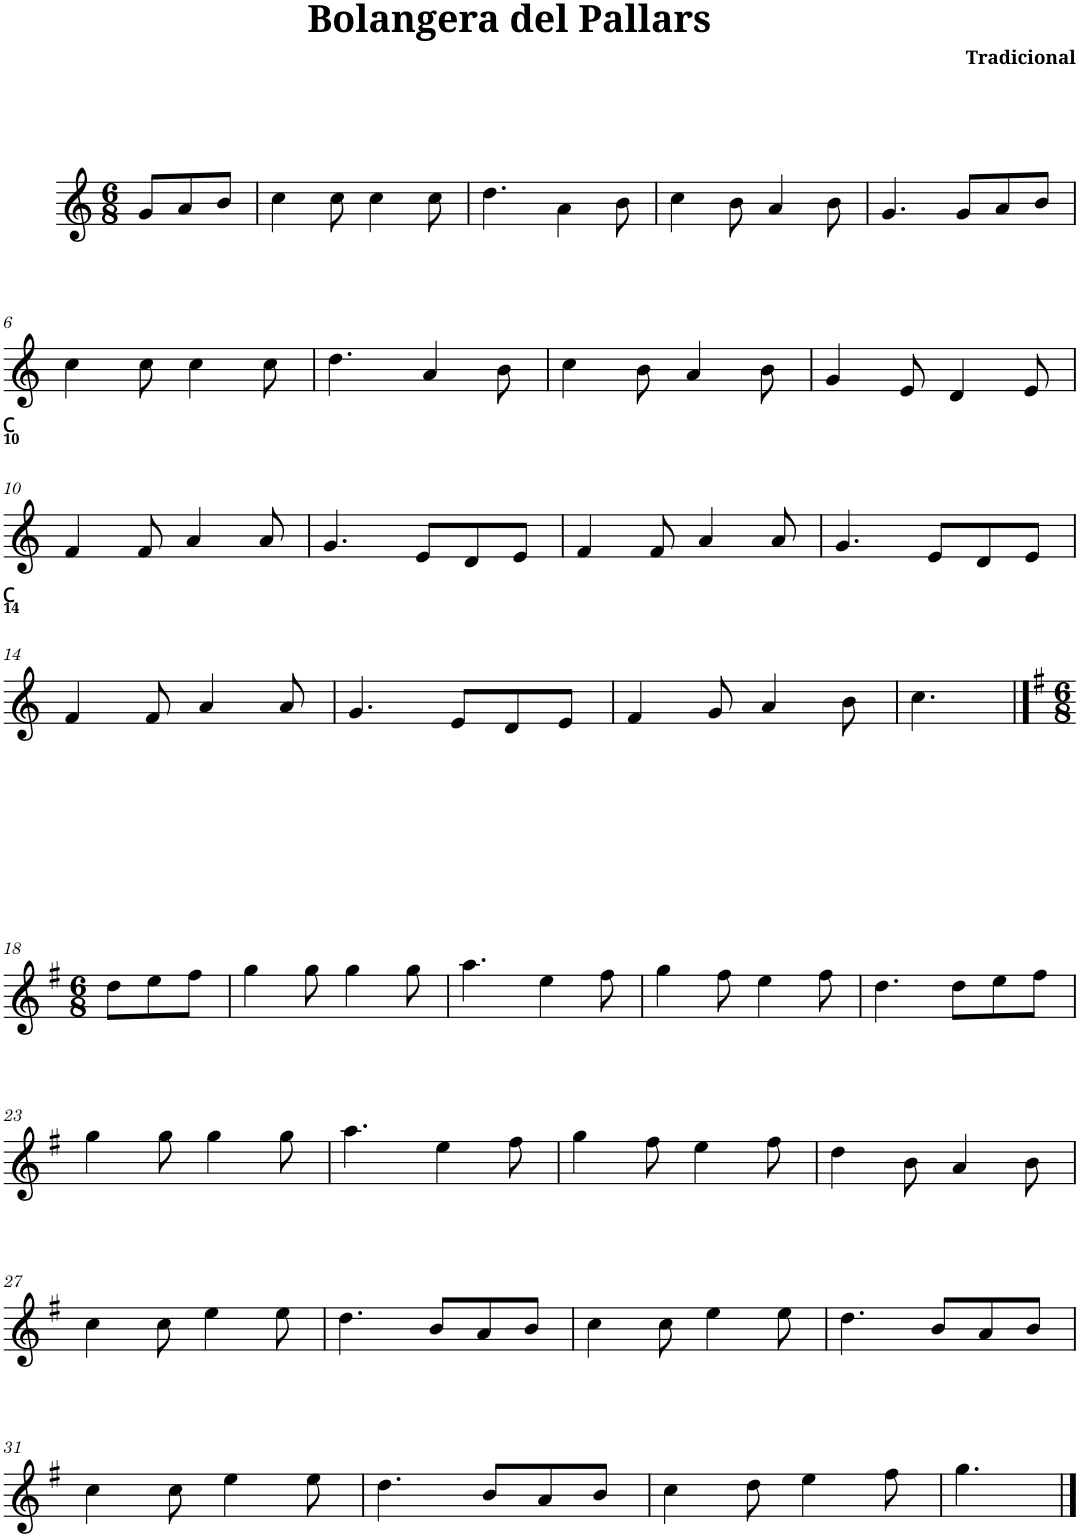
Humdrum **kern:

**kern
*part1
*staff1
*I"Voice
*I'V
*clefG2
*k[]
*M6/8
=1
8g/L
8a/
8b/J
=2
4cc\
8cc\
4cc\
8cc\
=3
4.dd\
4a\
8b\
=4
4cc\
8b\
4a/
8b\
=5
4.g/
8g/L
8a/
8b/J
!!LO:LB:g=z
=6
4cc\
8cc\
4cc\
8cc\
=7
4.dd\
4a/
8b\
=8
4cc\
8b\
4a/
8b\
=9
4g/
8e/
4d/
8e/
!!LO:LB:g=z
=10
4f/
8f/
4a/
8a/
=11
4.g/
8e/L
8d/
8e/J
=12
4f/
8f/
4a/
8a/
=13
4.g/
8e/L
8d/
8e/J
!!LO:LB:g=z
=14
4f/
8f/
4a/
8a/
=15
4.g/
8e/L
8d/
8e/J
=16
4f/
8g/
4a/
8b\
=17
4.cc\
!!LO:LB:g=z
==18
*k[f#]
*M6/8
8dd\L
8ee\
8ff#\J
=19
4gg\
8gg\
4gg\
8gg\
=20
4.aa\
4ee\
8ff#\
=21
4gg\
8ff#\
4ee\
8ff#\
=22
4.dd\
8dd\L
8ee\
8ff#\J
!!LO:LB:g=z
=23
4gg\
8gg\
4gg\
8gg\
=24
4.aa\
4ee\
8ff#\
=25
4gg\
8ff#\
4ee\
8ff#\
=26
4dd\
8b\
4a/
8b\
!!LO:LB:g=z
=27
4cc\
8cc\
4ee\
8ee\
=28
4.dd\
8b/L
8a/
8b/J
=29
4cc\
8cc\
4ee\
8ee\
=30
4.dd\
8b/L
8a/
8b/J
!!LO:LB:g=z
=31
4cc\
8cc\
4ee\
8ee\
=32
4.dd\
8b/L
8a/
8b/J
=33
4cc\
8dd\
4ee\
8ff#\
=34
4.gg\
==
*-
